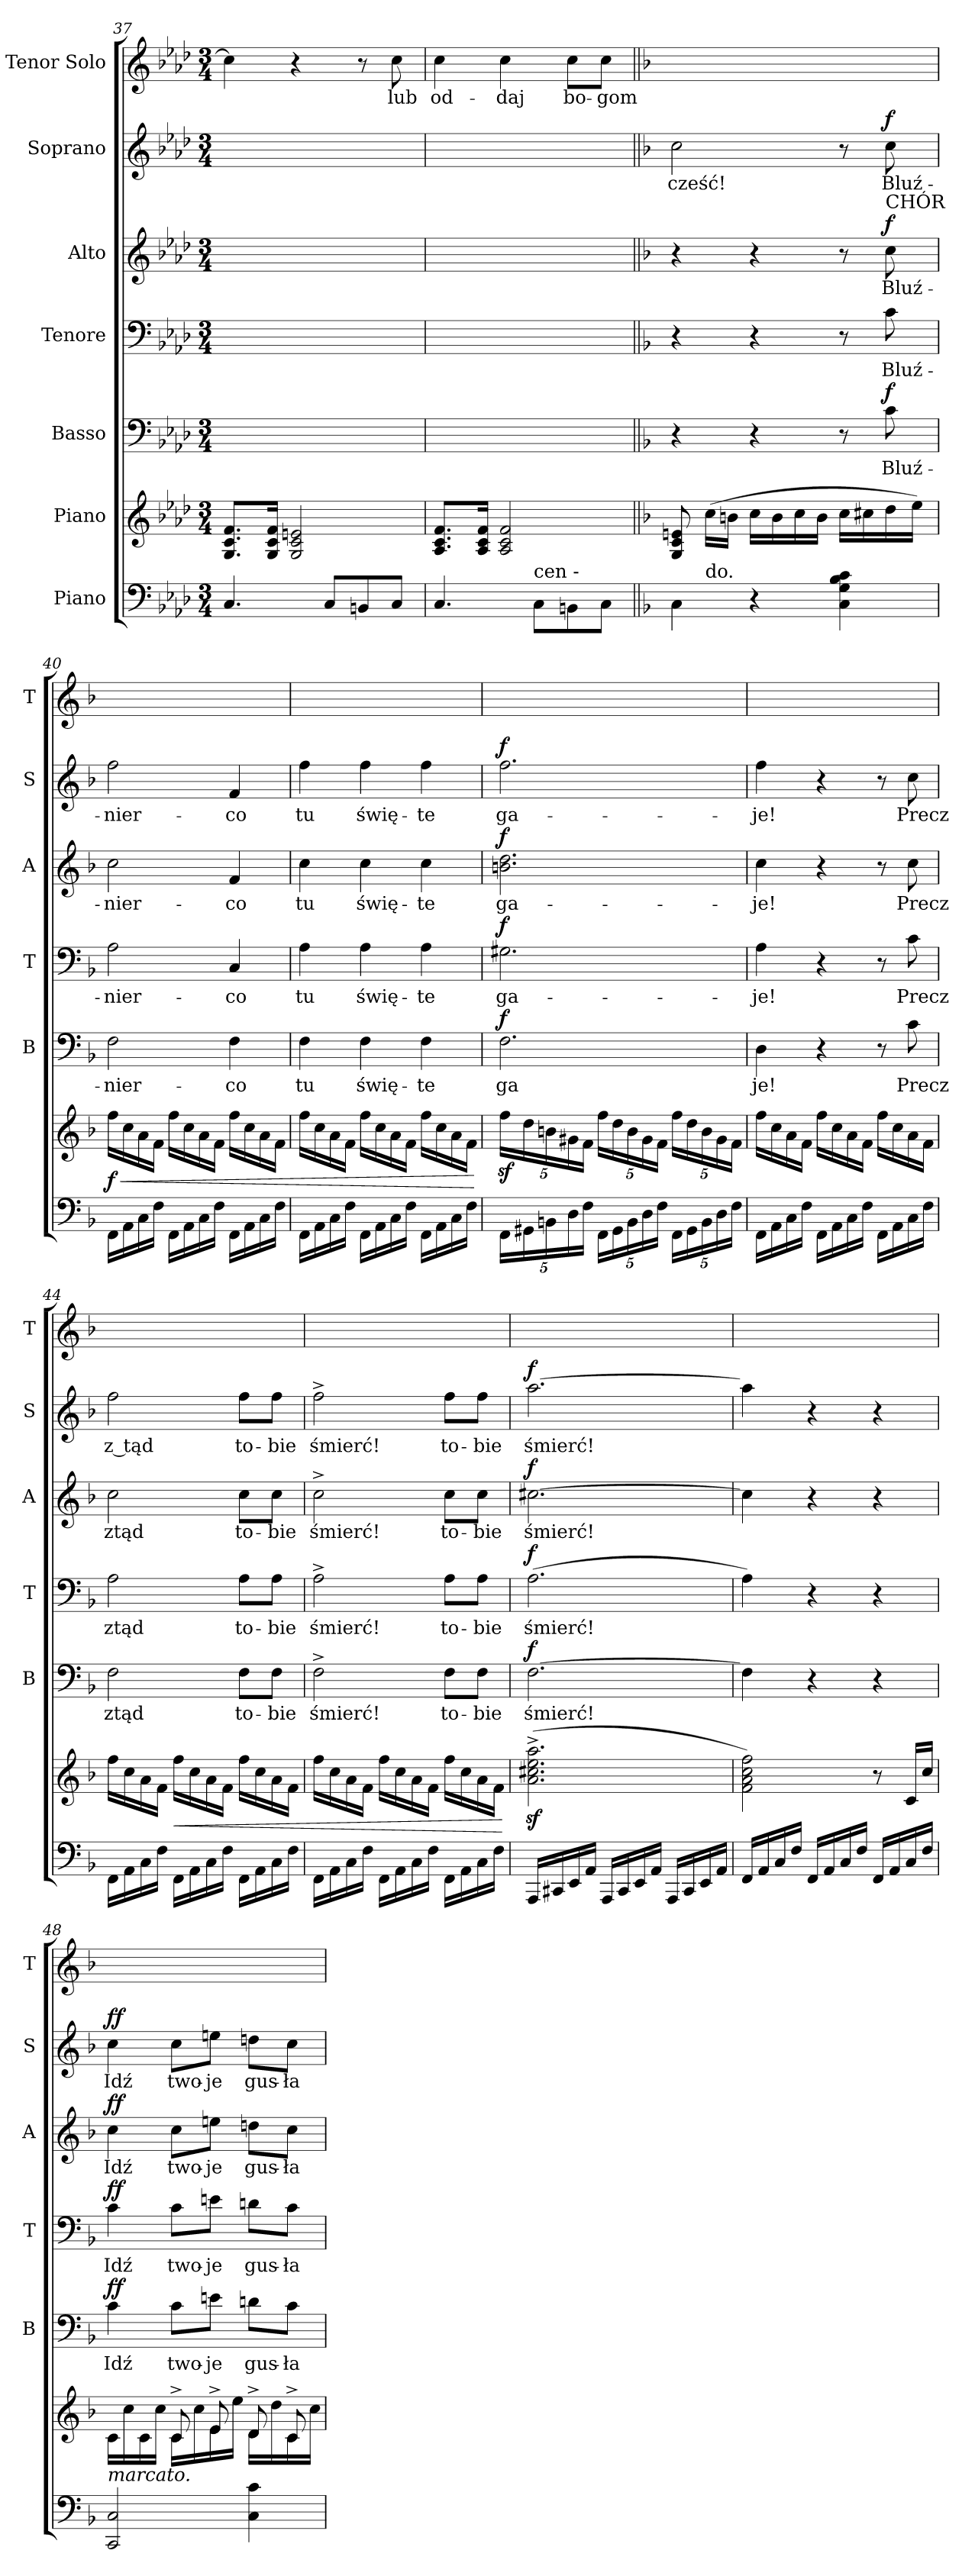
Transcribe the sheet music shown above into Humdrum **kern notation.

**kern	**kern	**dynam	**kern	**text	**dynam	**kern	**text	**dynam	**kern	**text	**dynam	**kern	**text	**dynam	**kern	**text
*part7	*part6	*part6	*part5	*part5	*part5	*part4	*part4	*part4	*part3	*part3	*part3	*part2	*part2	*part2	*part1	*part1
*staff7	*staff6	*staff6	*staff5	*staff5	*staff5	*staff4	*staff4	*staff4	*staff3	*staff3	*staff3	*staff2	*staff2	*staff2	*staff1	*staff1
*I"Piano	*I"Piano	*	*I"Basso	*	*	*I"Tenore	*	*	*I"Alto	*	*	*I"Soprano	*	*	*I"Tenor Solo	*
*	*	*	*I'B	*	*	*I'T	*	*	*I'A	*	*	*I'S	*	*	*I'T	*
*clefF4	*clefG2	*	*clefF4	*	*	*clefF4	*	*	*clefG2	*	*	*clefG2	*	*	*clefG2	*
*k[b-e-a-d-]	*k[b-e-a-d-]	*	*k[b-e-a-d-]	*	*	*k[b-e-a-d-]	*	*	*k[b-e-a-d-]	*	*	*k[b-e-a-d-]	*	*	*k[b-e-a-d-]	*
*M3/4	*M3/4	*	*M3/4	*	*	*M3/4	*	*	*M3/4	*	*	*M3/4	*	*	*M3/4	*
=37	=37	=37	=37	=37	=37	=37	=37	=37	=37	=37	=37	=37	=37	=37	=37	=37
4.C/	8.G/ 8.c/ 8.f/L	.	2.ryy	.	.	2.ryy	.	.	2.ryy	.	.	2.ryy	.	.	4cc\]	.
.	16G/ 16c/ 16f/Jk	.	.	.	.	.	.	.	.	.	.	.	.	.	.	.
.	2G/ 2c/ 2en/	.	.	.	.	.	.	.	.	.	.	.	.	.	4r	.
8C/L	.	.	.	.	.	.	.	.	.	.	.	.	.	.	.	.
8BBn/	.	.	.	.	.	.	.	.	.	.	.	.	.	.	8r	.
8C/J	.	.	.	.	.	.	.	.	.	.	.	.	.	.	8cc\	lub
=38	=38	=38	=38	=38	=38	=38	=38	=38	=38	=38	=38	=38	=38	=38	=38	=38
4.C/	8.A-/ 8.c/ 8.f/L	.	2.ryy	.	.	2.ryy	.	.	2.ryy	.	.	2.ryy	.	.	4cc\	od-
.	16A-/ 16c/ 16f/Jk	.	.	.	.	.	.	.	.	.	.	.	.	.	.	.
.	2A-/ 2c/ 2f/	.	.	.	.	.	.	.	.	.	.	.	.	.	4cc\	-daj
!LO:TX:a:t=cen -	!	!	!	!	!	!	!	!	!	!	!	!	!	!	!	!
8C\L	.	.	.	.	.	.	.	.	.	.	.	.	.	.	.	.
8BBn\	.	.	.	.	.	.	.	.	.	.	.	.	.	.	8cc\L	bo-
8C\J	.	.	.	.	.	.	.	.	.	.	.	.	.	.	8cc\J	-gom
=39||	=39||	=39||	=39||	=39||	=39||	=39||	=39||	=39||	=39||	=39||	=39||	=39||	=39||	=39||	=39||	=39||
*k[b-]	*k[b-]	*	*k[b-]	*	*	*k[b-]	*	*	*k[b-]	*	*	*k[b-]	*	*	*k[b-]	*
*^	*	*	*	*	*	*	*	*	*	*	*	*	*	*	*	*
4C\	8ryy	8G/ 8c/ 8en/	.	4r	.	.	4r	.	.	4r	.	.	2cc\	cześć!	.	2.ryy	.
!	!LO:TX:a:t=do.	!	!	!	!	!	!	!	!	!	!	!	!	!	!	!	!
.	2ryy	(16cc\LL	.	.	.	.	.	.	.	.	.	.	.	.	.	.	.
.	.	16bn\JJ	.	.	.	.	.	.	.	.	.	.	.	.	.	.	.
4r	.	16cc\LL	.	4r	.	.	4r	.	.	4r	.	.	.	.	.	.	.
.	.	16b\	.	.	.	.	.	.	.	.	.	.	.	.	.	.	.
.	.	16cc\	.	.	.	.	.	.	.	.	.	.	.	.	.	.	.
.	.	16b\JJ	.	.	.	.	.	.	.	.	.	.	.	.	.	.	.
4C\ 4G\ 4B-\ 4c\	.	16cc\LL	.	8r	.	.	8r	.	.	8r	.	.	8r	.	.	.	.
.	.	16cc#X\	.	.	.	.	.	.	.	.	.	.	.	.	.	.	.
!	!	!	!	!	!	!	!	!	!	!LO:TX:a:t=CHÓR	!	!	!	!	!	!	!
!	!	!	!	!	!	!LO:DY:a	!	!	!	!	!	!LO:DY:a	!	!	!LO:DY:a	!	!
.	8ryy	16dd\	.	8c\	Bluź-	f	8c\	Bluź-	.	8cc\	Bluź-	f	8cc\	Bluź-	f	.	.
.	.	16ee\JJ)	.	.	.	.	.	.	.	.	.	.	.	.	.	.	.
=40	=40	=40	=40	=40	=40	=40	=40	=40	=40	=40	=40	=40	=40	=40	=40	=40	=40
!	!	!	!LO:HP:b	!	!	!	!	!	!	!	!	!	!	!	!	!	!
!	!	!	!LO:DY:n=1:b	!	!	!	!	!	!	!	!	!	!	!	!	!	!
*v	*v	*	*	*	*	*	*	*	*	*	*	*	*	*	*	*	*
16FF\LL	16ff\LL	< f	2F\	-nier-	.	2A\	-nier-	.	2cc\	-nier-	.	2ff\	-nier-	.	2.ryy	.
16AA\	16cc\	.	.	.	.	.	.	.	.	.	.	.	.	.	.	.
16C\	16a\	.	.	.	.	.	.	.	.	.	.	.	.	.	.	.
16F\JJ	16f\JJ	.	.	.	.	.	.	.	.	.	.	.	.	.	.	.
16FF\LL	16ff\LL	.	.	.	.	.	.	.	.	.	.	.	.	.	.	.
16AA\	16cc\	.	.	.	.	.	.	.	.	.	.	.	.	.	.	.
16C\	16a\	.	.	.	.	.	.	.	.	.	.	.	.	.	.	.
16F\JJ	16f\JJ	.	.	.	.	.	.	.	.	.	.	.	.	.	.	.
16FF\LL	16ff\LL	.	4F\	-co	.	4C/	-co	.	4f/	-co	.	4f/	-co	.	.	.
16AA\	16cc\	.	.	.	.	.	.	.	.	.	.	.	.	.	.	.
16C\	16a\	.	.	.	.	.	.	.	.	.	.	.	.	.	.	.
16F\JJ	16f\JJ	.	.	.	.	.	.	.	.	.	.	.	.	.	.	.
=41	=41	=41	=41	=41	=41	=41	=41	=41	=41	=41	=41	=41	=41	=41	=41	=41
16FF\LL	16ff\LL	.	4F\	tu	.	4A\	tu	.	4cc\	tu	.	4ff\	tu	.	2.ryy	.
16AA\	16cc\	.	.	.	.	.	.	.	.	.	.	.	.	.	.	.
16C\	16a\	.	.	.	.	.	.	.	.	.	.	.	.	.	.	.
16F\JJ	16f\JJ	.	.	.	.	.	.	.	.	.	.	.	.	.	.	.
16FF\LL	16ff\LL	.	4F\	świę-	.	4A\	świę-	.	4cc\	świę-	.	4ff\	świę-	.	.	.
16AA\	16cc\	.	.	.	.	.	.	.	.	.	.	.	.	.	.	.
16C\	16a\	.	.	.	.	.	.	.	.	.	.	.	.	.	.	.
16F\JJ	16f\JJ	.	.	.	.	.	.	.	.	.	.	.	.	.	.	.
16FF\LL	16ff\LL	.	4F\	-te	.	4A\	-te	.	4cc\	-te	.	4ff\	-te	.	.	.
16AA\	16cc\	.	.	.	.	.	.	.	.	.	.	.	.	.	.	.
16C\	16a\	.	.	.	.	.	.	.	.	.	.	.	.	.	.	.
16F\JJ	16f\JJ	.	.	.	.	.	.	.	.	.	.	.	.	.	.	.
.	.	[	.	.	.	.	.	.	.	.	.	.	.	.	.	.
=42	=42	=42	=42	=42	=42	=42	=42	=42	=42	=42	=42	=42	=42	=42	=42	=42
!	!	!	!	!	!LO:DY:a	!	!	!LO:DY:a	!	!	!LO:DY:a	!	!	!LO:DY:a	!	!
20FF\LL	20ffz<\LL	.	2.F\	ga	f	2.G#X\	ga-	f	2.bn\ 2.dd\	ga-	f	2.ff\	ga-	f	2.ryy	.
20GG#X\	20dd\	.	.	.	.	.	.	.	.	.	.	.	.	.	.	.
20BBn\	20bn\	.	.	.	.	.	.	.	.	.	.	.	.	.	.	.
20D\	20g#X\	.	.	.	.	.	.	.	.	.	.	.	.	.	.	.
20F\JJ	20f\JJ	.	.	.	.	.	.	.	.	.	.	.	.	.	.	.
20FF\LL	20ff\LL	.	.	.	.	.	.	.	.	.	.	.	.	.	.	.
20GG#\	20dd\	.	.	.	.	.	.	.	.	.	.	.	.	.	.	.
20BB\	20b\	.	.	.	.	.	.	.	.	.	.	.	.	.	.	.
20D\	20g#\	.	.	.	.	.	.	.	.	.	.	.	.	.	.	.
20F\JJ	20f\JJ	.	.	.	.	.	.	.	.	.	.	.	.	.	.	.
20FF\LL	20ff\LL	.	.	.	.	.	.	.	.	.	.	.	.	.	.	.
20GG#\	20dd\	.	.	.	.	.	.	.	.	.	.	.	.	.	.	.
20BB\	20b\	.	.	.	.	.	.	.	.	.	.	.	.	.	.	.
20D\	20g#\	.	.	.	.	.	.	.	.	.	.	.	.	.	.	.
20F\JJ	20f\JJ	.	.	.	.	.	.	.	.	.	.	.	.	.	.	.
=43	=43	=43	=43	=43	=43	=43	=43	=43	=43	=43	=43	=43	=43	=43	=43	=43
16FF\LL	16ff\LL	.	4D\	-je!	.	4A\	-je!	.	4cc\	-je!	.	4ff\	-je!	.	2.ryy	.
16AA\	16cc\	.	.	.	.	.	.	.	.	.	.	.	.	.	.	.
16C\	16a\	.	.	.	.	.	.	.	.	.	.	.	.	.	.	.
16F\JJ	16f\JJ	.	.	.	.	.	.	.	.	.	.	.	.	.	.	.
16FF\LL	16ff\LL	.	4r	.	.	4r	.	.	4r	.	.	4r	.	.	.	.
16AA\	16cc\	.	.	.	.	.	.	.	.	.	.	.	.	.	.	.
16C\	16a\	.	.	.	.	.	.	.	.	.	.	.	.	.	.	.
16F\JJ	16f\JJ	.	.	.	.	.	.	.	.	.	.	.	.	.	.	.
16FF\LL	16ff\LL	.	8r	.	.	8r	.	.	8r	.	.	8r	.	.	.	.
16AA\	16cc\	.	.	.	.	.	.	.	.	.	.	.	.	.	.	.
16C\	16a\	.	8c\	Precz	.	8c\	Precz	.	8cc\	Precz	.	8cc\	Precz	.	.	.
16F\JJ	16f\JJ	.	.	.	.	.	.	.	.	.	.	.	.	.	.	.
=44	=44	=44	=44	=44	=44	=44	=44	=44	=44	=44	=44	=44	=44	=44	=44	=44
16FF\LL	16ff\LL	.	2F\	ztąd	.	2A\	ztąd	.	2cc\	ztąd	.	2ff\	z tąd	.	2.ryy	.
16AA\	16cc\	.	.	.	.	.	.	.	.	.	.	.	.	.	.	.
16C\	16a\	.	.	.	.	.	.	.	.	.	.	.	.	.	.	.
16F\JJ	16f\JJ	.	.	.	.	.	.	.	.	.	.	.	.	.	.	.
!	!	!LO:HP:b	!	!	!	!	!	!	!	!	!	!	!	!	!	!
16FF\LL	16ff\LL	<	.	.	.	.	.	.	.	.	.	.	.	.	.	.
16AA\	16cc\	.	.	.	.	.	.	.	.	.	.	.	.	.	.	.
16C\	16a\	.	.	.	.	.	.	.	.	.	.	.	.	.	.	.
16F\JJ	16f\JJ	.	.	.	.	.	.	.	.	.	.	.	.	.	.	.
16FF\LL	16ff\LL	.	8F\L	to-	.	8A\L	to-	.	8cc\L	to-	.	8ff\L	to-	.	.	.
16AA\	16cc\	.	.	.	.	.	.	.	.	.	.	.	.	.	.	.
16C\	16a\	.	8F\J	-bie	.	8A\J	-bie	.	8cc\J	-bie	.	8ff\J	-bie	.	.	.
16F\JJ	16f\JJ	.	.	.	.	.	.	.	.	.	.	.	.	.	.	.
=45	=45	=45	=45	=45	=45	=45	=45	=45	=45	=45	=45	=45	=45	=45	=45	=45
16FF\LL	16ff\LL	.	2F^\	śmierć!	.	2A^\	śmierć!	.	2cc^\	śmierć!	.	2ff^\	śmierć!	.	2.ryy	.
16AA\	16cc\	.	.	.	.	.	.	.	.	.	.	.	.	.	.	.
16C\	16a\	.	.	.	.	.	.	.	.	.	.	.	.	.	.	.
16F\JJ	16f\JJ	.	.	.	.	.	.	.	.	.	.	.	.	.	.	.
16FF\LL	16ff\LL	.	.	.	.	.	.	.	.	.	.	.	.	.	.	.
16AA\	16cc\	.	.	.	.	.	.	.	.	.	.	.	.	.	.	.
16C\	16a\	.	.	.	.	.	.	.	.	.	.	.	.	.	.	.
16F\JJ	16f\JJ	.	.	.	.	.	.	.	.	.	.	.	.	.	.	.
16FF\LL	16ff\LL	.	8F\L	to-	.	8A\L	to-	.	8cc\L	to-	.	8ff\L	to-	.	.	.
16AA\	16cc\	.	.	.	.	.	.	.	.	.	.	.	.	.	.	.
16C\	16a\	.	8F\J	-bie	.	8A\J	-bie	.	8cc\J	-bie	.	8ff\J	-bie	.	.	.
16F\JJ	16f\JJ	.	.	.	.	.	.	.	.	.	.	.	.	.	.	.
.	.	[	.	.	.	.	.	.	.	.	.	.	.	.	.	.
=46	=46	=46	=46	=46	=46	=46	=46	=46	=46	=46	=46	=46	=46	=46	=46	=46
!	!	!	!	!	!LO:DY:a	!	!	!LO:DY:a	!	!	!LO:DY:a	!	!	!LO:DY:a	!	!
16AAA/LL	(2.az<^<\ 2.cc#Xz<^<\ 2.eez<^<\ 2.aaz<^<\	.	[2.F\	śmierć!	f	(2.A\	śmierć!	f	[2.cc#X\	śmierć!	f	[2.aa\	śmierć!	f	2.ryy	.
16CC#X/	.	.	.	.	.	.	.	.	.	.	.	.	.	.	.	.
16EE/	.	.	.	.	.	.	.	.	.	.	.	.	.	.	.	.
16AA/JJ	.	.	.	.	.	.	.	.	.	.	.	.	.	.	.	.
16AAA/LL	.	.	.	.	.	.	.	.	.	.	.	.	.	.	.	.
16CC#/	.	.	.	.	.	.	.	.	.	.	.	.	.	.	.	.
16EE/	.	.	.	.	.	.	.	.	.	.	.	.	.	.	.	.
16AA/JJ	.	.	.	.	.	.	.	.	.	.	.	.	.	.	.	.
16AAA/LL	.	.	.	.	.	.	.	.	.	.	.	.	.	.	.	.
16CC#/	.	.	.	.	.	.	.	.	.	.	.	.	.	.	.	.
16EE/	.	.	.	.	.	.	.	.	.	.	.	.	.	.	.	.
16AA/JJ	.	.	.	.	.	.	.	.	.	.	.	.	.	.	.	.
=47	=47	=47	=47	=47	=47	=47	=47	=47	=47	=47	=47	=47	=47	=47	=47	=47
16FF/LL	2f\ 2a\ 2cc\ 2ff\)	.	4F\]	.	.	4A\)	.	.	4cc#\]	.	.	4aa\]	.	.	2.ryy	.
16AA/	.	.	.	.	.	.	.	.	.	.	.	.	.	.	.	.
16C/	.	.	.	.	.	.	.	.	.	.	.	.	.	.	.	.
16F/JJ	.	.	.	.	.	.	.	.	.	.	.	.	.	.	.	.
16FF/LL	.	.	4r	.	.	4r	.	.	4r	.	.	4r	.	.	.	.
16AA/	.	.	.	.	.	.	.	.	.	.	.	.	.	.	.	.
16C/	.	.	.	.	.	.	.	.	.	.	.	.	.	.	.	.
16F/JJ	.	.	.	.	.	.	.	.	.	.	.	.	.	.	.	.
16FF/LL	8r	.	4r	.	.	4r	.	.	4r	.	.	4r	.	.	.	.
16AA/	.	.	.	.	.	.	.	.	.	.	.	.	.	.	.	.
16C/	16c/LL	.	.	.	.	.	.	.	.	.	.	.	.	.	.	.
16F/JJ	16cc/JJ	.	.	.	.	.	.	.	.	.	.	.	.	.	.	.
=48	=48	=48	=48	=48	=48	=48	=48	=48	=48	=48	=48	=48	=48	=48	=48	=48
*	*^	*	*	*	*	*	*	*	*	*	*	*	*	*	*	*
!	!LO:TX:b:i:t=marcato.	!	!	!	!	!	!	!	!	!	!	!	!	!	!	!	!
!	!	!	!	!	!	!LO:DY:a	!	!	!LO:DY:a	!	!	!LO:DY:a	!	!	!LO:DY:a	!	!
2CC/ 2C/	4ryy	16c\LL	.	4c\	Idź	ff	4c\	Idź	ff	4cc\	Idź	ff	4cc\	Idź	ff	2.ryy	.
.	.	16cc\	.	.	.	.	.	.	.	.	.	.	.	.	.	.	.
.	.	16c\	.	.	.	.	.	.	.	.	.	.	.	.	.	.	.
.	.	16cc\JJ	.	.	.	.	.	.	.	.	.	.	.	.	.	.	.
.	8c^/	16c\LL	.	8c\L	two-	.	8c\L	two-	.	8cc\L	two-	.	8cc\L	two-	.	.	.
.	.	16cc\	.	.	.	.	.	.	.	.	.	.	.	.	.	.	.
.	8e^/	16e\	.	8en\J	-je	.	8en\J	-je	.	8een\J	-je	.	8een\J	-je	.	.	.
.	.	16ee\JJ	.	.	.	.	.	.	.	.	.	.	.	.	.	.	.
4C\ 4c\	8d^/	16d\LL	.	8dn\L	gus-	.	8dn\L	gus-	.	8ddn\L	gus-	.	8ddn\L	gus-	.	.	.
.	.	16dd\	.	.	.	.	.	.	.	.	.	.	.	.	.	.	.
.	8c^/	16c\	.	8c\J	-ła	.	8c\J	-ła	.	8cc\J	-ła	.	8cc\J	-ła	.	.	.
.	.	16cc\JJ	.	.	.	.	.	.	.	.	.	.	.	.	.	.	.
*	*v	*v	*	*	*	*	*	*	*	*	*	*	*	*	*	*	*
=	=	=	=	=	=	=	=	=	=	=	=	=	=	=	=	=
*-	*-	*-	*-	*-	*-	*-	*-	*-	*-	*-	*-	*-	*-	*-	*-	*-
